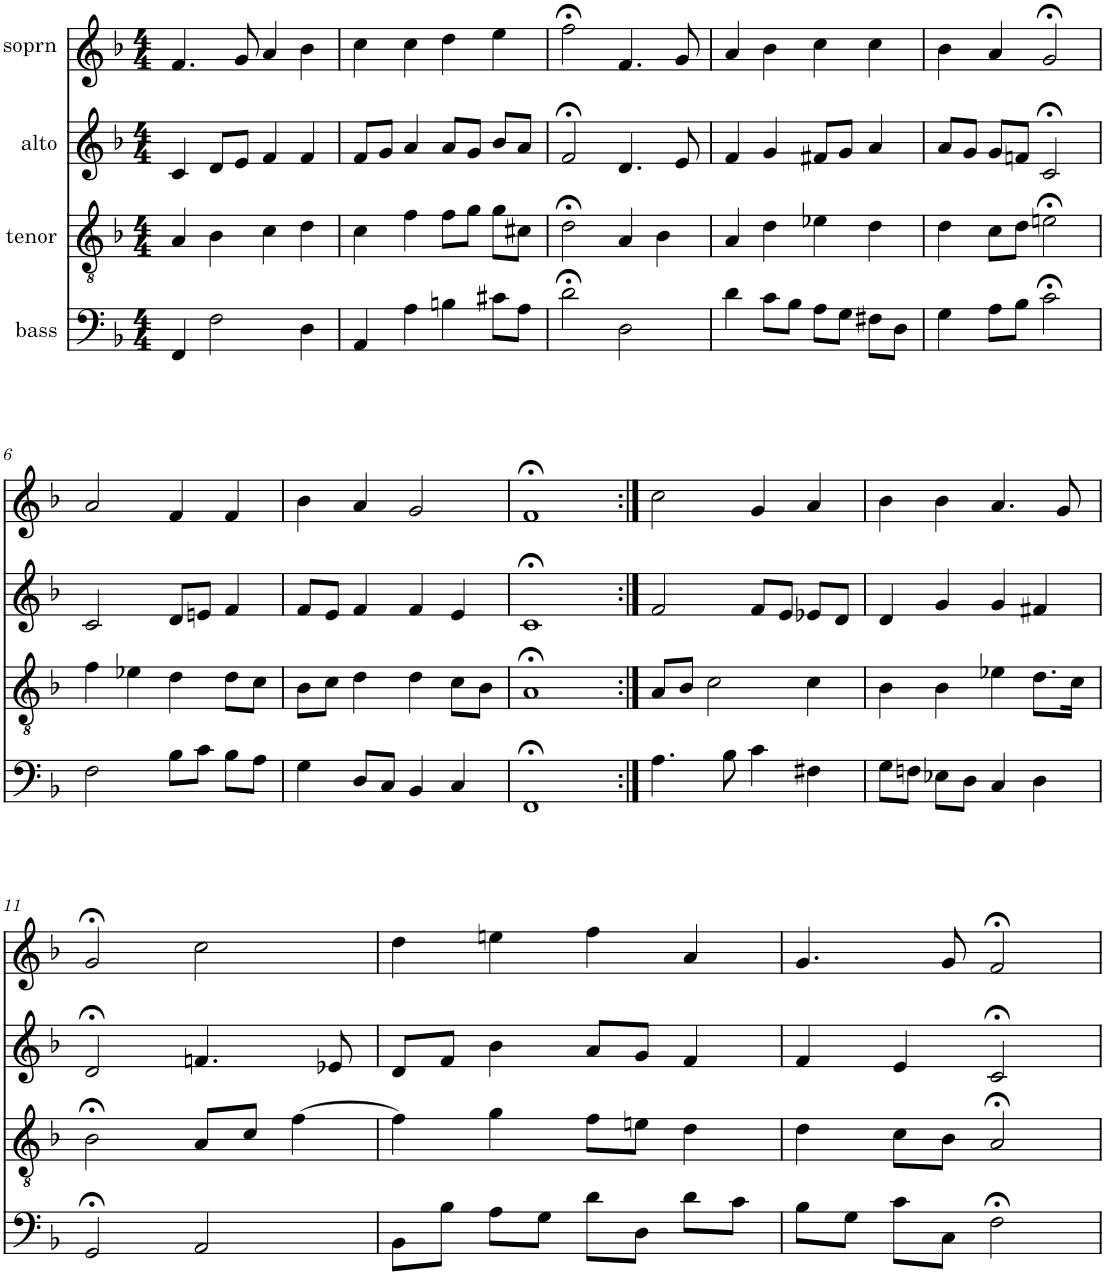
**kern	**kern	**kern	**kern
*part4	*part3	*part2	*part1
*staff4	*staff3	*staff2	*staff1
*I"bass	*I"tenor	*I"alto	*I"soprn
*clefF4	*clefGv2	*clefG2	*clefG2
*k[b-]	*k[b-]	*k[b-]	*k[b-]
*F:	*F:	*F:	*F:
*M4/4	*M4/4	*M4/4	*M4/4
=1	=1	=1	=1
4FF/	4A/	4c/	4.f/
2F\	4B-\	8d/L	.
.	.	8e/J	8g/
.	4c\	4f/	4a/
4D\	4d\	4f/	4b-\
=2	=2	=2	=2
4AA/	4c\	8f/L	4cc\
.	.	8g/J	.
4A\	4f\	4a/	4cc\
4Bn\	8f\L	8a/L	4dd\
.	8g\J	8g/J	.
8c#X\L	8g\L	8b-/L	4ee\
8A\J	8c#X\J	8a/J	.
=3	=3	=3	=3
2d;<\	2d;<\	2f;</	2ff;<\
2D\	4A/	4.d/	4.f/
.	4B-\	.	.
.	.	8e/	8g/
=4	=4	=4	=4
4d\	4A/	4f/	4a/
8c\L	4d\	4g/	4b-\
8B-\J	.	.	.
8A\L	4e-X\	8f#X/L	4cc\
8G\J	.	8g/J	.
8F#X\L	4d\	4a/	4cc\
8D\J	.	.	.
=5	=5	=5	=5
4G\	4d\	8a/L	4b-\
.	.	8g/J	.
8A\L	8c\L	8g/L	4a/
8B-\J	8d\J	8fn/J	.
2c;<\	2en;<\	2c;</	2g;</
!!LO:LB:g=z
=6	=6	=6	=6
2F\	4f\	2c/	2a/
.	4e-X\	.	.
8B-\L	4d\	8d/L	4f/
8c\J	.	8en/J	.
8B-\L	8d\L	4f/	4f/
8A\J	8c\J	.	.
=7	=7	=7	=7
4G\	8B-\L	8f/L	4b-\
.	8c\J	8e/J	.
8D/L	4d\	4f/	4a/
8C/J	.	.	.
4BB-/	4d\	4f/	2g/
4C/	8c\L	4e/	.
.	8B-\J	.	.
=8	=8	=8	=8
1FF;<	1A;<	1c;<	1f;<
=9:|!	=9:|!	=9:|!	=9:|!
4.A\	8A/L	2f/	2cc\
.	8B-/J	.	.
.	2c\	.	.
8B-\	.	.	.
4c\	.	8f/L	4g/
.	.	8e/J	.
4F#X\	4c\	8e-X/L	4a/
.	.	8d/J	.
=10	=10	=10	=10
8G\L	4B-\	4d/	4b-\
8Fn\J	.	.	.
8E-X\L	4B-\	4g/	4b-\
8D\J	.	.	.
4C/	4e-X\	4g/	4.a/
4D\	8.d\L	4f#X/	.
.	.	.	8g/
.	16c\Jk	.	.
!!LO:LB:g=z
=11	=11	=11	=11
2GG;</	2B-;<\	2d;</	2g;</
2AA/	8A/L	4.fn/	2cc\
.	8c/J	.	.
.	[4f\	.	.
.	.	8e-X/	.
=12	=12	=12	=12
8BB-\L	4f\]	8d/L	4dd\
8B-\J	.	8f/J	.
8A\L	4g\	4b-\	4een\
8G\J	.	.	.
8d\L	8f\L	8a/L	4ff\
8D\J	8en\J	8g/J	.
8d\L	4d\	4f/	4a/
8c\J	.	.	.
=13	=13	=13	=13
8B-\L	4d\	4f/	4.g/
8G\J	.	.	.
8c\L	8c\L	4e/	.
8C\J	8B-\J	.	8g/
2F;<\	2A;</	2c;</	2f;</
=	=	=	=
*-	*-	*-	*-
